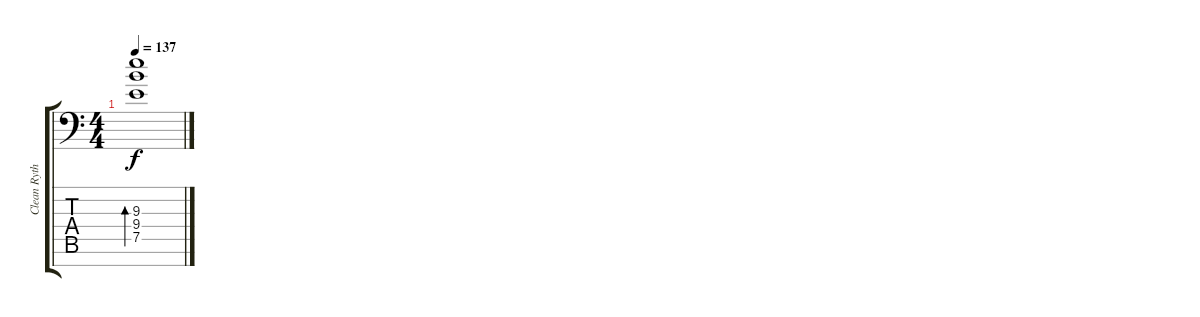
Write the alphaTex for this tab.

\track ("Clean Rythme" "Clean Ryth") {instrument electricguitarjazz}
\staff {score tabs}
\tuning (E4 B3 G3 D3 A2 E2 A1) {hide}
\ts (4 4)
\tempo 137
\clef f4
\ks c
(9.3 9.4 7.5).1{bd 120 dy f}
